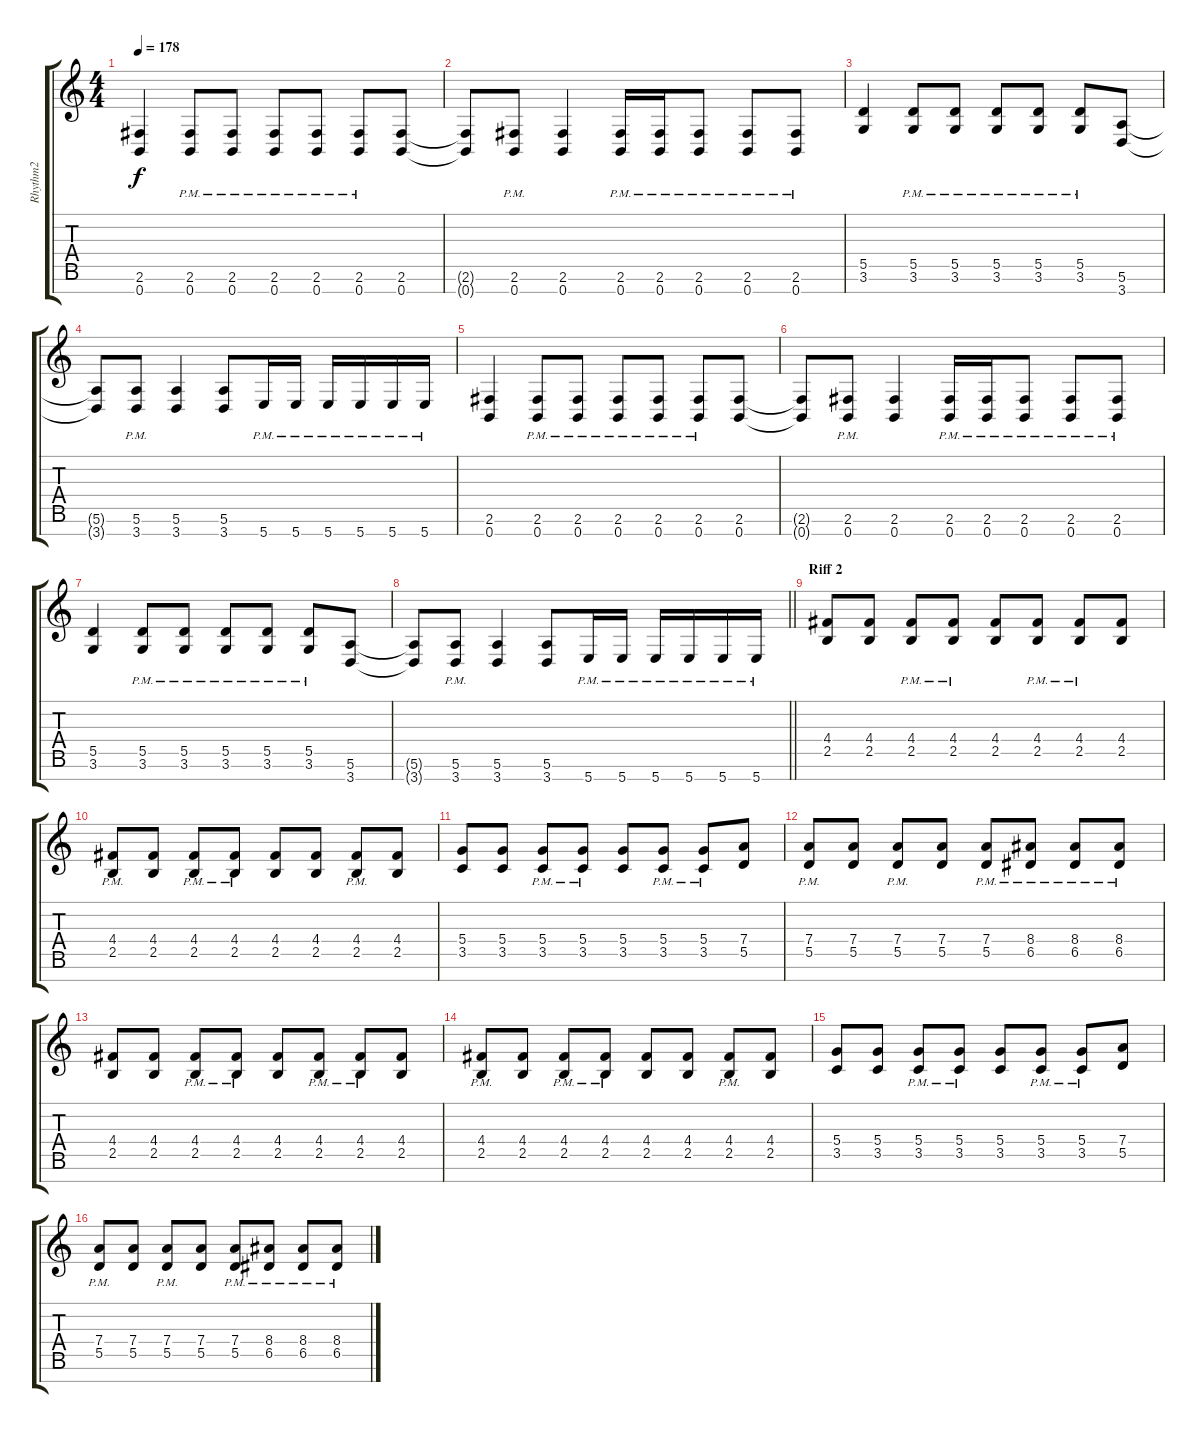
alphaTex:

\track ("Rhythm2" "Rhythm2") {instrument overdrivenguitar}
\staff {score tabs}
\tuning (E4 B3 G3 D3 A2 E2 B1) {hide}
\ts (4 4)
\tempo 178
\clef g2
\ks c
(2.6 0.7).4{dy f} (2.6{pm} 0.7{pm}).8 (2.6{pm} 0.7{pm}).8 (2.6{pm} 0.7{pm}).8 (2.6{pm} 0.7{pm}).8 (2.6{pm} 0.7{pm}).8 (2.6 0.7).8 |
(2.6{t} 0.7{t}).8 (2.6{pm} 0.7{pm}).8 (2.6 0.7).4 (2.6{pm} 0.7{pm}).16 (2.6{pm} 0.7{pm}).16 (2.6{pm} 0.7{pm}).8 (2.6{pm} 0.7{pm}).8 (2.6{pm} 0.7{pm}).8 |
(5.5 3.6).4 (5.5{pm} 3.6{pm}).8 (5.5{pm} 3.6{pm}).8 (5.5{pm} 3.6{pm}).8 (5.5{pm} 3.6{pm}).8 (5.5{pm} 3.6{pm}).8 (5.6 3.7).8 |
(5.6{t} 3.7{t}).8 (5.6{pm} 3.7{pm}).8 (5.6 3.7).4 (5.6 3.7).8 5.7{pm}.16 5.7{pm}.16 5.7{pm}.16 5.7{pm}.16 5.7{pm}.16 5.7{pm}.16 |
(2.6 0.7).4 (2.6{pm} 0.7{pm}).8 (2.6{pm} 0.7{pm}).8 (2.6{pm} 0.7{pm}).8 (2.6{pm} 0.7{pm}).8 (2.6{pm} 0.7{pm}).8 (2.6 0.7).8 |
(2.6{t} 0.7{t}).8 (2.6{pm} 0.7{pm}).8 (2.6 0.7).4 (2.6{pm} 0.7{pm}).16 (2.6{pm} 0.7{pm}).16 (2.6{pm} 0.7{pm}).8 (2.6{pm} 0.7{pm}).8 (2.6{pm} 0.7{pm}).8 |
(5.5 3.6).4 (5.5{pm} 3.6{pm}).8 (5.5{pm} 3.6{pm}).8 (5.5{pm} 3.6{pm}).8 (5.5{pm} 3.6{pm}).8 (5.5{pm} 3.6{pm}).8 (5.6 3.7).8 |
\barLineRight lightlight
(5.6{t} 3.7{t}).8 (5.6{pm} 3.7{pm}).8 (5.6 3.7).4 (5.6 3.7).8 5.7{pm}.16 5.7{pm}.16 5.7{pm}.16 5.7{pm}.16 5.7{pm}.16 5.7{pm}.16 |
\section ("" "Riff 2")
(4.4 2.5).8 (4.4 2.5).8 (4.4{pm} 2.5{pm}).8 (4.4{pm} 2.5{pm}).8 (4.4 2.5).8 (4.4{pm} 2.5{pm}).8 (4.4{pm} 2.5{pm}).8 (4.4 2.5).8 |
(4.4{pm} 2.5{pm}).8 (4.4 2.5).8 (4.4{pm} 2.5{pm}).8 (4.4{pm} 2.5{pm}).8 (4.4 2.5).8 (4.4 2.5).8 (4.4{pm} 2.5{pm}).8 (4.4 2.5).8 |
(5.4 3.5).8 (5.4 3.5).8 (5.4{pm} 3.5{pm}).8 (5.4{pm} 3.5{pm}).8 (5.4 3.5).8 (5.4{pm} 3.5{pm}).8 (5.4{pm} 3.5{pm}).8 (7.4 5.5).8 |
(7.4{pm} 5.5{pm}).8 (7.4 5.5).8 (7.4{pm} 5.5{pm}).8 (7.4 5.5).8 (7.4{pm} 5.5{pm}).8 (8.4{pm} 6.5{pm}).8 (8.4{pm} 6.5{pm}).8 (8.4{pm} 6.5{pm}).8 |
(4.4 2.5).8 (4.4 2.5).8 (4.4{pm} 2.5{pm}).8 (4.4{pm} 2.5{pm}).8 (4.4 2.5).8 (4.4{pm} 2.5{pm}).8 (4.4{pm} 2.5{pm}).8 (4.4 2.5).8 |
(4.4{pm} 2.5{pm}).8 (4.4 2.5).8 (4.4{pm} 2.5{pm}).8 (4.4{pm} 2.5{pm}).8 (4.4 2.5).8 (4.4 2.5).8 (4.4{pm} 2.5{pm}).8 (4.4 2.5).8 |
(5.4 3.5).8 (5.4 3.5).8 (5.4{pm} 3.5{pm}).8 (5.4{pm} 3.5{pm}).8 (5.4 3.5).8 (5.4{pm} 3.5{pm}).8 (5.4{pm} 3.5{pm}).8 (7.4 5.5).8 |
(7.4{pm} 5.5{pm}).8 (7.4 5.5).8 (7.4{pm} 5.5{pm}).8 (7.4 5.5).8 (7.4{pm} 5.5{pm}).8 (8.4{pm} 6.5{pm}).8 (8.4{pm} 6.5{pm}).8 (8.4{pm} 6.5{pm}).8
